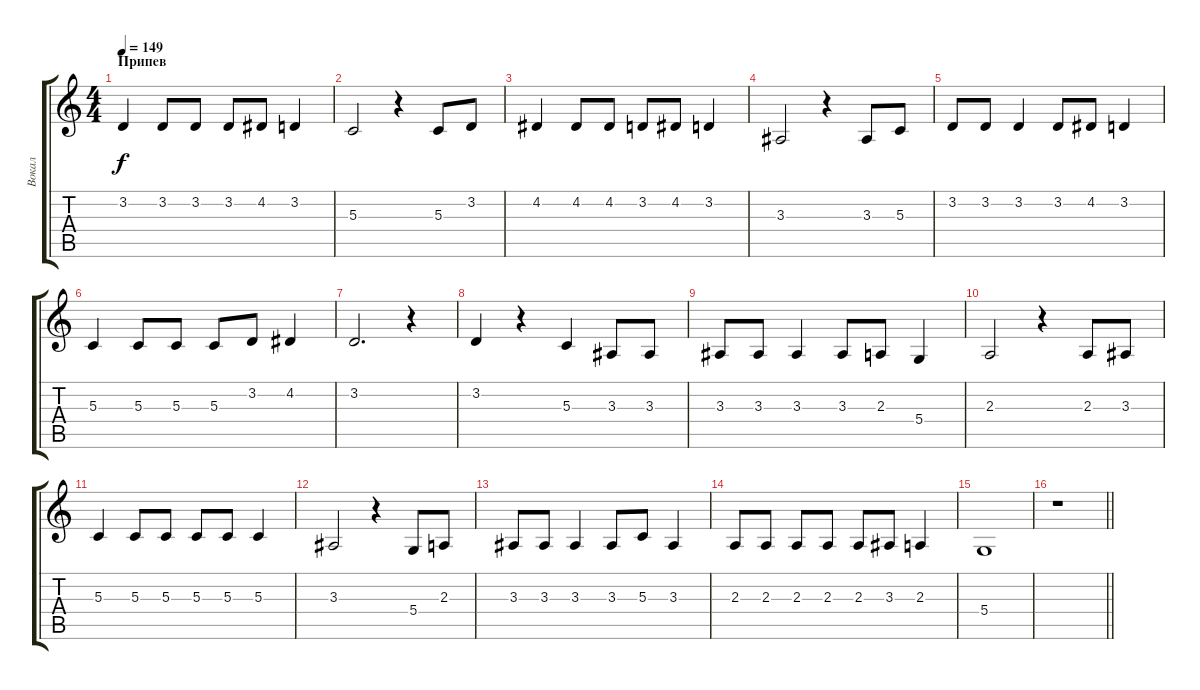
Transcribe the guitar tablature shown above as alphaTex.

\track ("Вокал" "Вокал") {instrument tenorsax}
\staff {score tabs}
\tuning (E4 B3 G3 D3 A2 E2) {hide}
\ts (4 4)
\section ("" "Припев")
\tempo 149
\clef g2
\ks c
3.2.4{dy f} 3.2.8 3.2.8 3.2.8 4.2.8 3.2.4 |
5.3.2 r.4 5.3.8 3.2.8 |
4.2.4 4.2.8 4.2.8 3.2.8 4.2.8 3.2.4 |
3.3.2 r.4 3.3.8 5.3.8 |
3.2.8 3.2.8 3.2.4 3.2.8 4.2.8 3.2.4 |
5.3.4 5.3.8 5.3.8 5.3.8 3.2.8 4.2.4 |
3.2.2{d} r.4 |
3.2.4 r.4 5.3.4 3.3.8 3.3.8 |
3.3.8 3.3.8 3.3.4 3.3.8 2.3.8 5.4.4 |
2.3.2 r.4 2.3.8 3.3.8 |
5.3.4 5.3.8 5.3.8 5.3.8 5.3.8 5.3.4 |
3.3.2 r.4 5.4.8 2.3.8 |
3.3.8 3.3.8 3.3.4 3.3.8 5.3.8 3.3.4 |
2.3.8 2.3.8 2.3.8 2.3.8 2.3.8 3.3.8 2.3.4 |
5.4.1 |
\barLineRight lightlight
r.1
